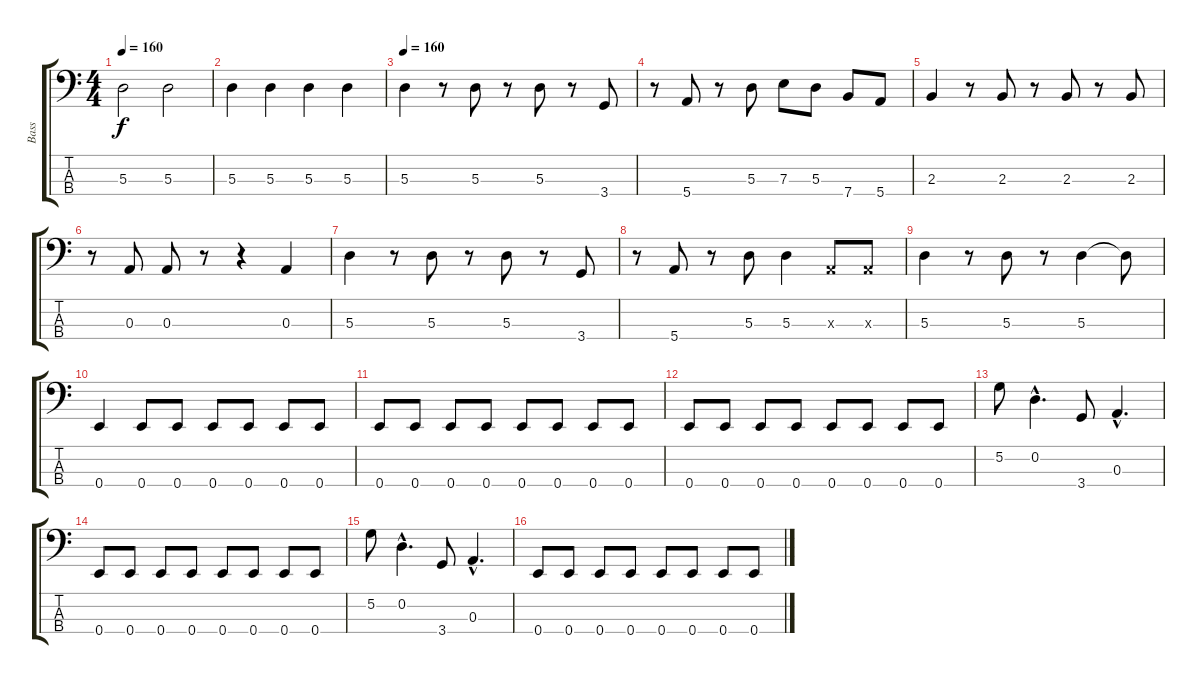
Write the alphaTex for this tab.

\track ("Bass" "Bass") {instrument electricbassfinger}
\staff {score tabs}
\tuning (G2 D2 A1 E1) {hide}
\ts (4 4)
\tempo 160
\clef f4
\ks c
5.3.2{dy f} 5.3.2 |
5.3.4 5.3.4 5.3.4 5.3.4 |
\tempo 160
5.3.4 r.8 5.3.8 r.8 5.3.8 r.8 3.4.8 |
r.8 5.4.8 r.8 5.3.8 7.3.8 5.3.8 7.4.8 5.4.8 |
2.3.4 r.8 2.3.8 r.8 2.3.8 r.8 2.3.8 |
r.8 0.3.8 0.3.8 r.8 r.4 0.3.4 |
5.3.4 r.8 5.3.8 r.8 5.3.8 r.8 3.4.8 |
r.8 5.4.8 r.8 5.3.8 5.3.4 0.3{x}.8 0.3{x}.8 |
5.3.4 r.8 5.3.8 r.8 5.3.4 5.3{t}.8 |
0.4.4 0.4.8 0.4.8 0.4.8 0.4.8 0.4.8 0.4.8 |
0.4.8 0.4.8 0.4.8 0.4.8 0.4.8 0.4.8 0.4.8 0.4.8 |
0.4.8 0.4.8 0.4.8 0.4.8 0.4.8 0.4.8 0.4.8 0.4.8 |
5.2.8 0.2{hac}.4{d} 3.4.8 0.3{hac}.4{d} |
0.4.8 0.4.8 0.4.8 0.4.8 0.4.8 0.4.8 0.4.8 0.4.8 |
5.2.8 0.2{hac}.4{d} 3.4.8 0.3{hac}.4{d} |
0.4.8 0.4.8 0.4.8 0.4.8 0.4.8 0.4.8 0.4.8 0.4.8
